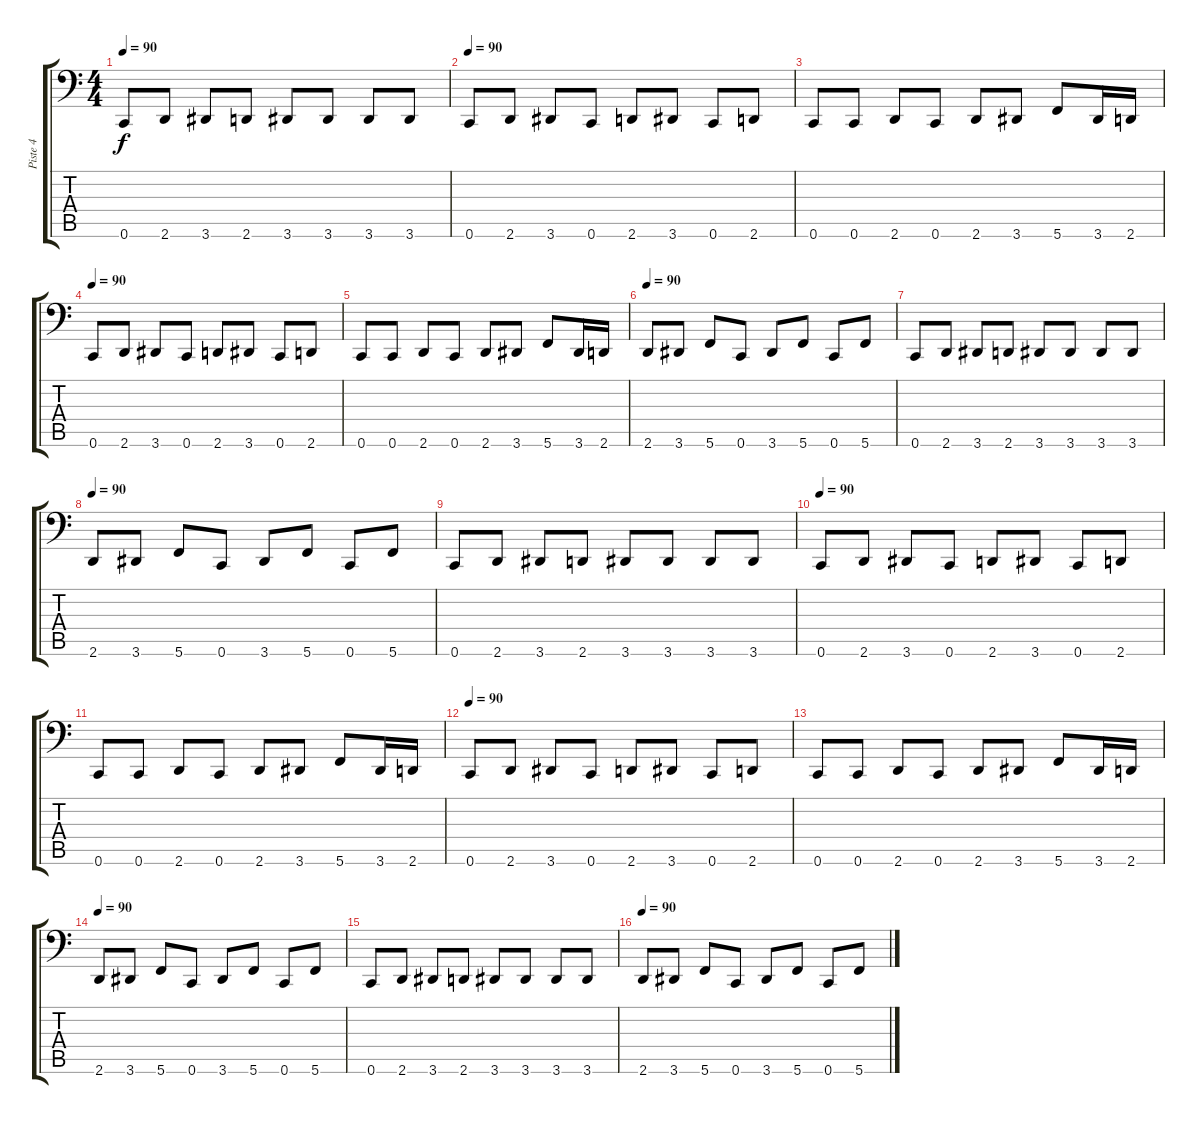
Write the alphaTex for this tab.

\track ("Piste 4" "Piste 4") {instrument electricbassfinger}
\staff {score tabs}
\tuning (D3 A2 F2 C2 G1 C1) {hide}
\ts (4 4)
\tempo 90
\clef f4
\ks c
0.6.8{dy f} 2.6.8 3.6.8 2.6.8 3.6.8 3.6.8 3.6.8 3.6.8 |
\tempo 90
0.6.8 2.6.8 3.6.8 0.6.8 2.6.8 3.6.8 0.6.8 2.6.8 |
0.6.8 0.6.8 2.6.8 0.6.8 2.6.8 3.6.8 5.6.8 3.6.16 2.6.16 |
\tempo 90
0.6.8 2.6.8 3.6.8 0.6.8 2.6.8 3.6.8 0.6.8 2.6.8 |
0.6.8 0.6.8 2.6.8 0.6.8 2.6.8 3.6.8 5.6.8 3.6.16 2.6.16 |
\tempo 90
2.6.8 3.6.8 5.6.8 0.6.8 3.6.8 5.6.8 0.6.8 5.6.8 |
0.6.8 2.6.8 3.6.8 2.6.8 3.6.8 3.6.8 3.6.8 3.6.8 |
\tempo 90
2.6.8 3.6.8 5.6.8 0.6.8 3.6.8 5.6.8 0.6.8 5.6.8 |
0.6.8 2.6.8 3.6.8 2.6.8 3.6.8 3.6.8 3.6.8 3.6.8 |
\tempo 90
0.6.8 2.6.8 3.6.8 0.6.8 2.6.8 3.6.8 0.6.8 2.6.8 |
0.6.8 0.6.8 2.6.8 0.6.8 2.6.8 3.6.8 5.6.8 3.6.16 2.6.16 |
\tempo 90
0.6.8 2.6.8 3.6.8 0.6.8 2.6.8 3.6.8 0.6.8 2.6.8 |
0.6.8 0.6.8 2.6.8 0.6.8 2.6.8 3.6.8 5.6.8 3.6.16 2.6.16 |
\tempo 90
2.6.8 3.6.8 5.6.8 0.6.8 3.6.8 5.6.8 0.6.8 5.6.8 |
0.6.8 2.6.8 3.6.8 2.6.8 3.6.8 3.6.8 3.6.8 3.6.8 |
\tempo 90
2.6.8 3.6.8 5.6.8 0.6.8 3.6.8 5.6.8 0.6.8 5.6.8
